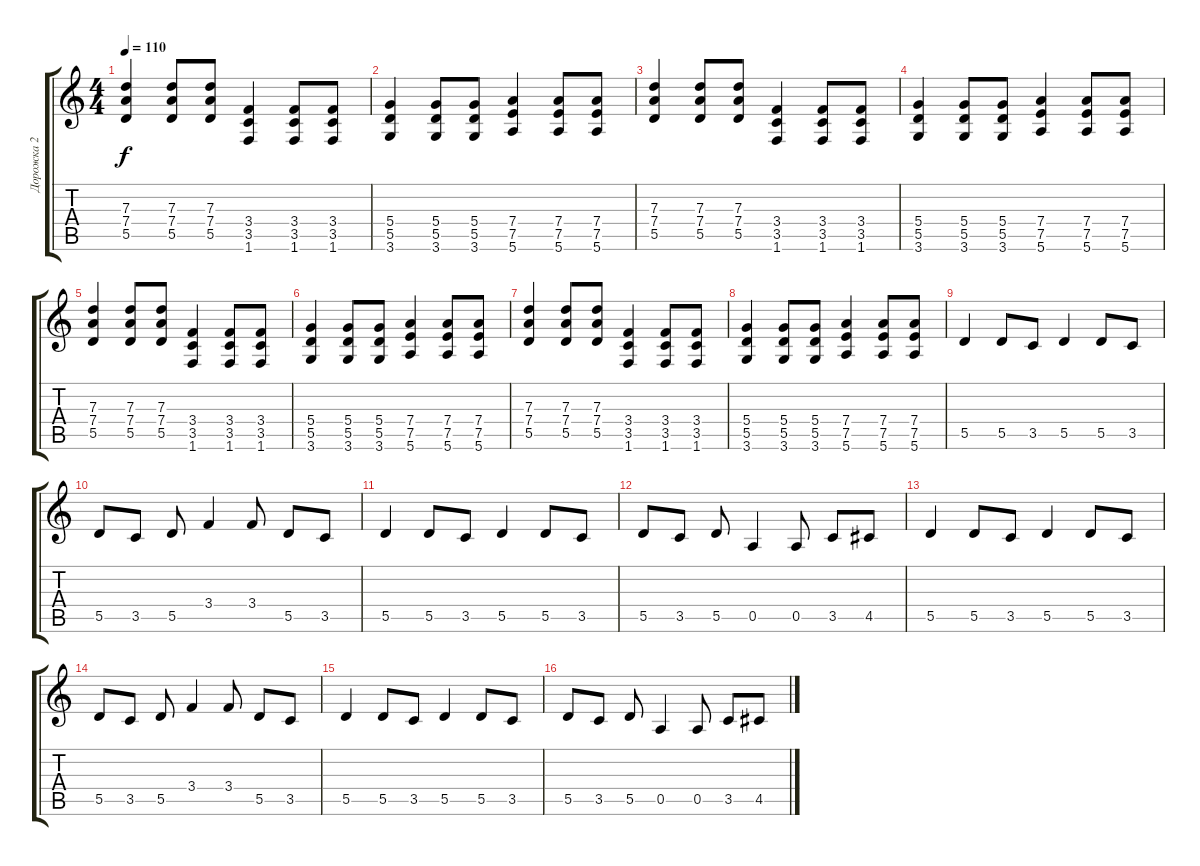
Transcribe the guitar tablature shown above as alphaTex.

\track ("Дорожка 2" "Дорожка 2") {instrument overdrivenguitar}
\staff {score tabs}
\tuning (E4 B3 G3 D3 A2 E2) {hide}
\ts (4 4)
\tempo 110
\clef g2
\ks c
(7.3 7.4 5.5).4{dy f} (7.3 7.4 5.5).8 (7.3 7.4 5.5).8 (3.4 3.5 1.6).4 (3.4 3.5 1.6).8 (3.4 3.5 1.6).8 |
(5.4 5.5 3.6).4 (5.4 5.5 3.6).8 (5.4 5.5 3.6).8 (7.4 7.5 5.6).4 (7.4 7.5 5.6).8 (7.4 7.5 5.6).8 |
(7.3 7.4 5.5).4 (7.3 7.4 5.5).8 (7.3 7.4 5.5).8 (3.4 3.5 1.6).4 (3.4 3.5 1.6).8 (3.4 3.5 1.6).8 |
(5.4 5.5 3.6).4 (5.4 5.5 3.6).8 (5.4 5.5 3.6).8 (7.4 7.5 5.6).4 (7.4 7.5 5.6).8 (7.4 7.5 5.6).8 |
(7.3 7.4 5.5).4 (7.3 7.4 5.5).8 (7.3 7.4 5.5).8 (3.4 3.5 1.6).4 (3.4 3.5 1.6).8 (3.4 3.5 1.6).8 |
(5.4 5.5 3.6).4 (5.4 5.5 3.6).8 (5.4 5.5 3.6).8 (7.4 7.5 5.6).4 (7.4 7.5 5.6).8 (7.4 7.5 5.6).8 |
(7.3 7.4 5.5).4 (7.3 7.4 5.5).8 (7.3 7.4 5.5).8 (3.4 3.5 1.6).4 (3.4 3.5 1.6).8 (3.4 3.5 1.6).8 |
(5.4 5.5 3.6).4 (5.4 5.5 3.6).8 (5.4 5.5 3.6).8 (7.4 7.5 5.6).4 (7.4 7.5 5.6).8 (7.4 7.5 5.6).8 |
5.5.4 5.5.8 3.5.8 5.5.4 5.5.8 3.5.8 |
5.5.8 3.5.8 5.5.8 3.4.4 3.4.8 5.5.8 3.5.8 |
5.5.4 5.5.8 3.5.8 5.5.4 5.5.8 3.5.8 |
5.5.8 3.5.8 5.5.8 0.5.4 0.5.8 3.5.8 4.5.8 |
5.5.4 5.5.8 3.5.8 5.5.4 5.5.8 3.5.8 |
5.5.8 3.5.8 5.5.8 3.4.4 3.4.8 5.5.8 3.5.8 |
5.5.4 5.5.8 3.5.8 5.5.4 5.5.8 3.5.8 |
5.5.8 3.5.8 5.5.8 0.5.4 0.5.8 3.5.8 4.5.8
